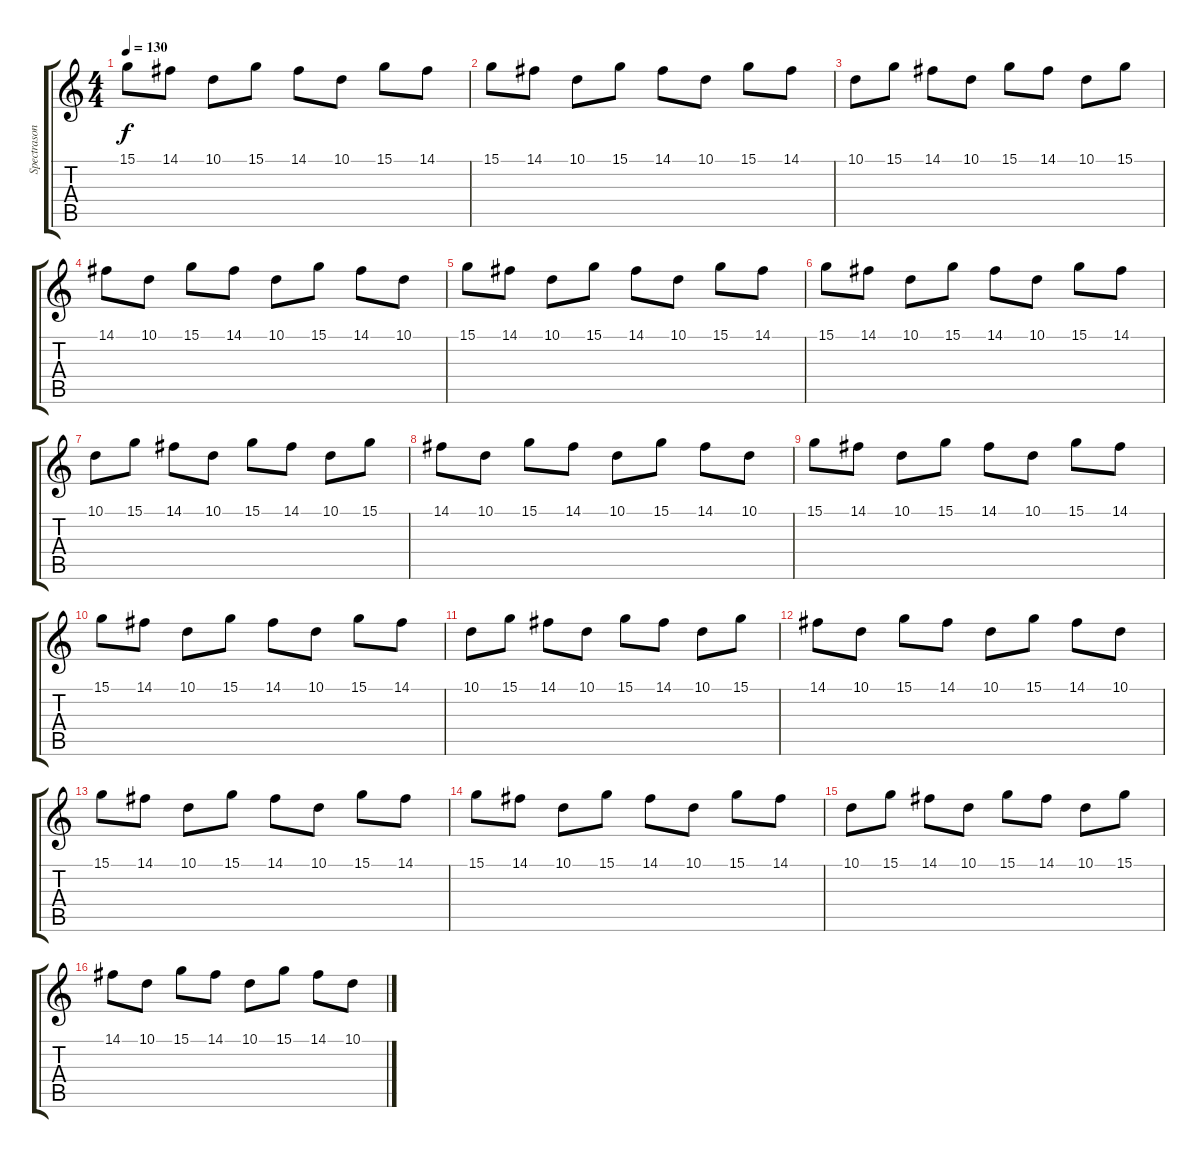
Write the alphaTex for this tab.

\track ("Spectrasonics Omnisphere" "Spectrason") {instrument lead2sawtooth}
\staff {score tabs}
\tuning (E4 B3 G3 D3 A2 E2) {hide}
\ts (4 4)
\tempo 130
\clef g2
\ks c
15.1.8{dy f} 14.1.8 10.1.8 15.1.8 14.1.8 10.1.8 15.1.8 14.1.8 |
15.1.8 14.1.8 10.1.8 15.1.8 14.1.8 10.1.8 15.1.8 14.1.8 |
10.1.8 15.1.8 14.1.8 10.1.8 15.1.8 14.1.8 10.1.8 15.1.8 |
14.1.8 10.1.8 15.1.8 14.1.8 10.1.8 15.1.8 14.1.8 10.1.8 |
15.1.8 14.1.8 10.1.8 15.1.8 14.1.8 10.1.8 15.1.8 14.1.8 |
15.1.8 14.1.8 10.1.8 15.1.8 14.1.8 10.1.8 15.1.8 14.1.8 |
10.1.8 15.1.8 14.1.8 10.1.8 15.1.8 14.1.8 10.1.8 15.1.8 |
14.1.8 10.1.8 15.1.8 14.1.8 10.1.8 15.1.8 14.1.8 10.1.8 |
15.1.8 14.1.8 10.1.8 15.1.8 14.1.8 10.1.8 15.1.8 14.1.8 |
15.1.8 14.1.8 10.1.8 15.1.8 14.1.8 10.1.8 15.1.8 14.1.8 |
10.1.8 15.1.8 14.1.8 10.1.8 15.1.8 14.1.8 10.1.8 15.1.8 |
14.1.8 10.1.8 15.1.8 14.1.8 10.1.8 15.1.8 14.1.8 10.1.8 |
15.1.8 14.1.8 10.1.8 15.1.8 14.1.8 10.1.8 15.1.8 14.1.8 |
15.1.8 14.1.8 10.1.8 15.1.8 14.1.8 10.1.8 15.1.8 14.1.8 |
10.1.8 15.1.8 14.1.8 10.1.8 15.1.8 14.1.8 10.1.8 15.1.8 |
14.1.8 10.1.8 15.1.8 14.1.8 10.1.8 15.1.8 14.1.8 10.1.8
